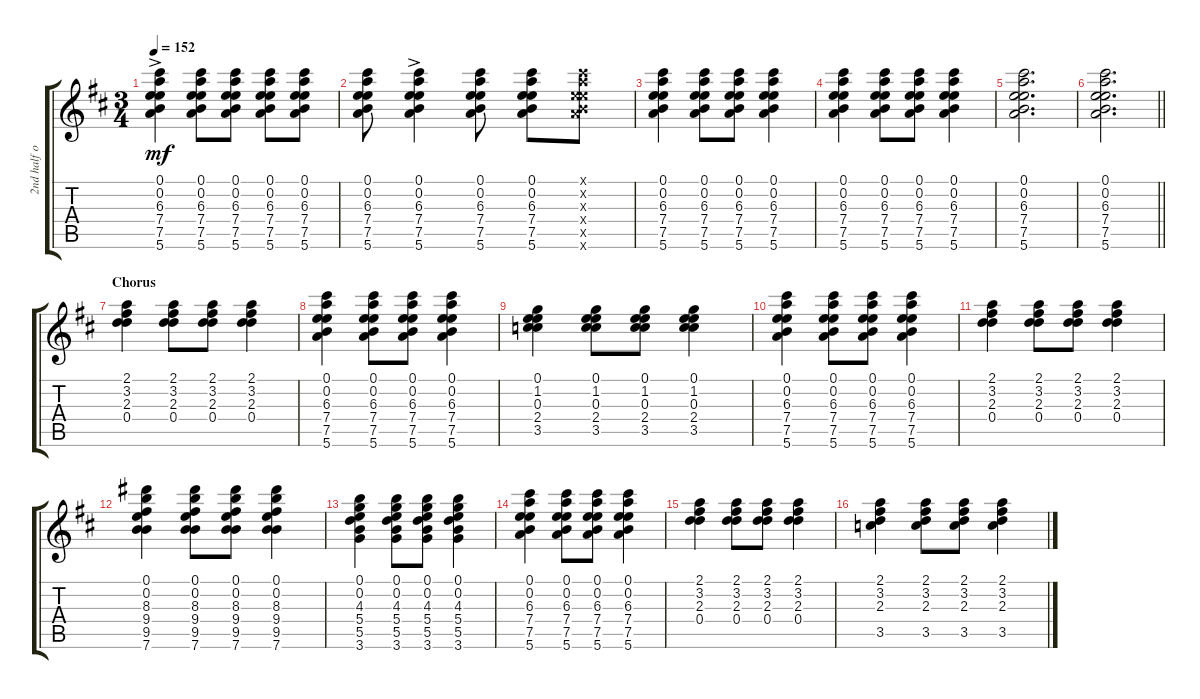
\track ("2nd half of 12 string" "2nd half o") {instrument acousticguitarnylon}
\staff {score tabs}
\tuning (E4 B3 G4 D4 A3 E3) {hide}
\ts (3 4)
\tempo 152
\clef g2
\ks d
(0.1{ac} 0.2{ac} 6.3{ac} 7.4{ac} 7.5{ac} 5.6{ac}).4{dy mf} (0.1 0.2 6.3 7.4 7.5 5.6).8 (0.1 0.2 6.3 7.4 7.5 5.6).8 (0.1 0.2 6.3 7.4 7.5 5.6).8 (0.1 0.2 6.3 7.4 7.5 5.6).8 |
(0.1 0.2 6.3 7.4 7.5 5.6).8 (0.1{ac} 0.2{ac} 6.3{ac} 7.4{ac} 7.5{ac} 5.6{ac}).4 (0.1 0.2 6.3 7.4 7.5 5.6).8 (0.1 0.2 6.3 7.4 7.5 5.6).8 (0.1{x} 0.2{x} 6.3{x} 7.4{x} 7.5{x} 5.6{x}).8 |
(0.1 0.2 6.3 7.4 7.5 5.6).4 (0.1 0.2 6.3 7.4 7.5 5.6).8 (0.1 0.2 6.3 7.4 7.5 5.6).8 (0.1 0.2 6.3 7.4 7.5 5.6).4 |
(0.1 0.2 6.3 7.4 7.5 5.6).4 (0.1 0.2 6.3 7.4 7.5 5.6).8 (0.1 0.2 6.3 7.4 7.5 5.6).8 (0.1 0.2 6.3 7.4 7.5 5.6).4 |
(0.1 0.2 6.3 7.4 7.5 5.6).2{d} |
\barLineRight lightlight
(0.1 0.2 6.3 7.4 7.5 5.6).2{d} |
\section ("" "Chorus")
(2.1 3.2 2.3 0.4).4 (2.1 3.2 2.3 0.4).8 (2.1 3.2 2.3 0.4).8 (2.1 3.2 2.3 0.4).4 |
(0.1 0.2 6.3 7.4 7.5 5.6).4 (0.1 0.2 6.3 7.4 7.5 5.6).8 (0.1 0.2 6.3 7.4 7.5 5.6).8 (0.1 0.2 6.3 7.4 7.5 5.6).4 |
(0.1 1.2 0.3 2.4 3.5).4 (0.1 1.2 0.3 2.4 3.5).8 (0.1 1.2 0.3 2.4 3.5).8 (0.1 1.2 0.3 2.4 3.5).4 |
(0.1 0.2 6.3 7.4 7.5 5.6).4 (0.1 0.2 6.3 7.4 7.5 5.6).8 (0.1 0.2 6.3 7.4 7.5 5.6).8 (0.1 0.2 6.3 7.4 7.5 5.6).4 |
(2.1 3.2 2.3 0.4).4 (2.1 3.2 2.3 0.4).8 (2.1 3.2 2.3 0.4).8 (2.1 3.2 2.3 0.4).4 |
(0.1 0.2 8.3 9.4 9.5 7.6).4 (0.1 0.2 8.3 9.4 9.5 7.6).8 (0.1 0.2 8.3 9.4 9.5 7.6).8 (0.1 0.2 8.3 9.4 9.5 7.6).4 |
(0.1 0.2 4.3 5.4 5.5 3.6).4 (0.1 0.2 4.3 5.4 5.5 3.6).8 (0.1 0.2 4.3 5.4 5.5 3.6).8 (0.1 0.2 4.3 5.4 5.5 3.6).4 |
(0.1 0.2 6.3 7.4 7.5 5.6).4 (0.1 0.2 6.3 7.4 7.5 5.6).8 (0.1 0.2 6.3 7.4 7.5 5.6).8 (0.1 0.2 6.3 7.4 7.5 5.6).4 |
(2.1 3.2 2.3 0.4).4 (2.1 3.2 2.3 0.4).8 (2.1 3.2 2.3 0.4).8 (2.1 3.2 2.3 0.4).4 |
(2.1 3.2 2.3 3.5).4 (2.1 3.2 2.3 3.5).8 (2.1 3.2 2.3 3.5).8 (2.1 3.2 2.3 3.5).4
